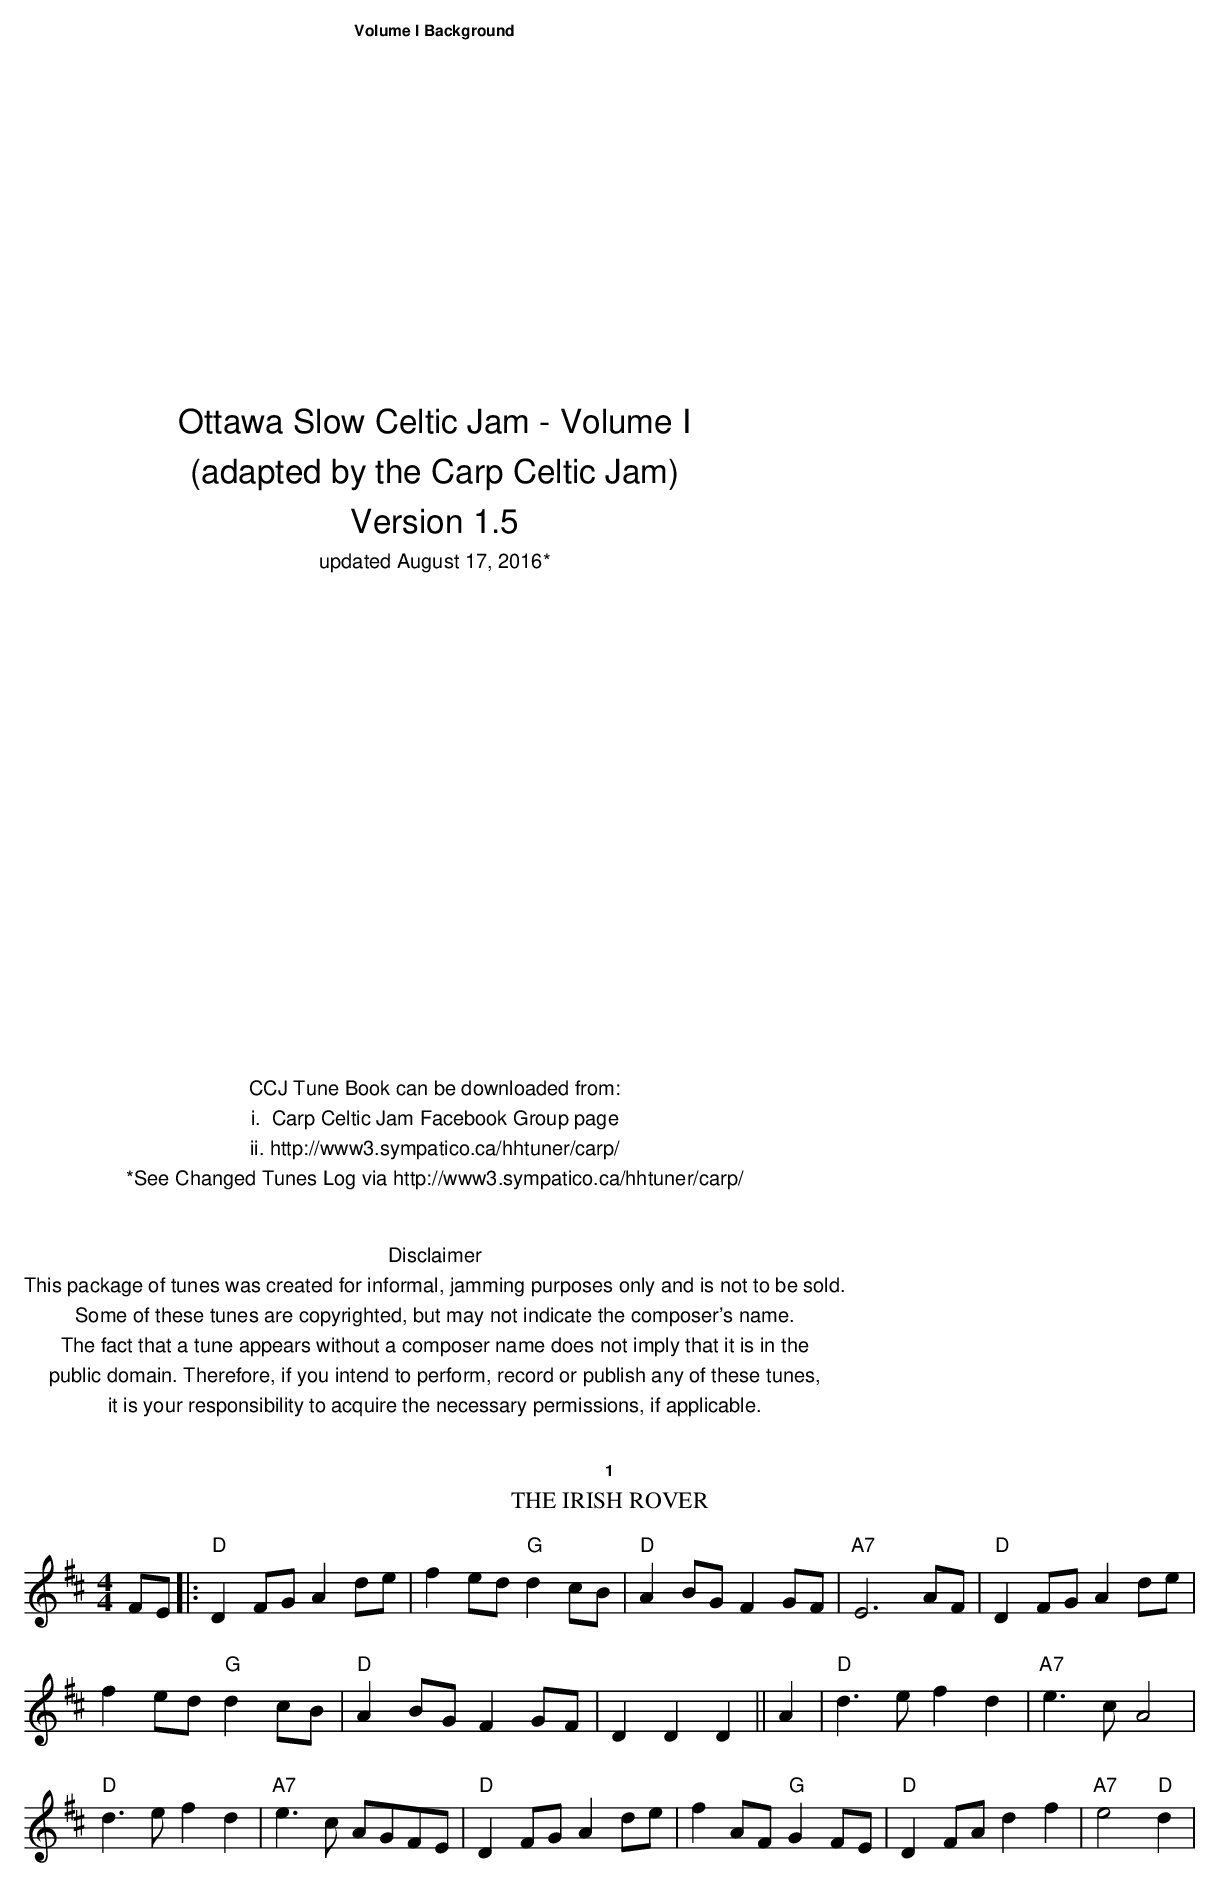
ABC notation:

X:1
T: The Irish Rover
M: 4/4
L: 1/8
K: D
 FE\
|: "D"D2 FG  A2 de | f2 ed  "G"d2 cB | "D"A2 BG  F2 GF | "A7"E6 AF | "D"D2 FG  A2 de |
 f2 ed  "G"d2 cB | "D"A2 BG  F2 GF | D2 D2 D2||A2|\
 "D" d3e f2d2|"A7"e3c A4|
"D"d3e f2d2|"A7" e3c AGFE|\
 "D" D2 FG A2 de|f2 AF "G" G2 FE|"D" D2 FA d2 f2|"A7" e4 "D" d2|
